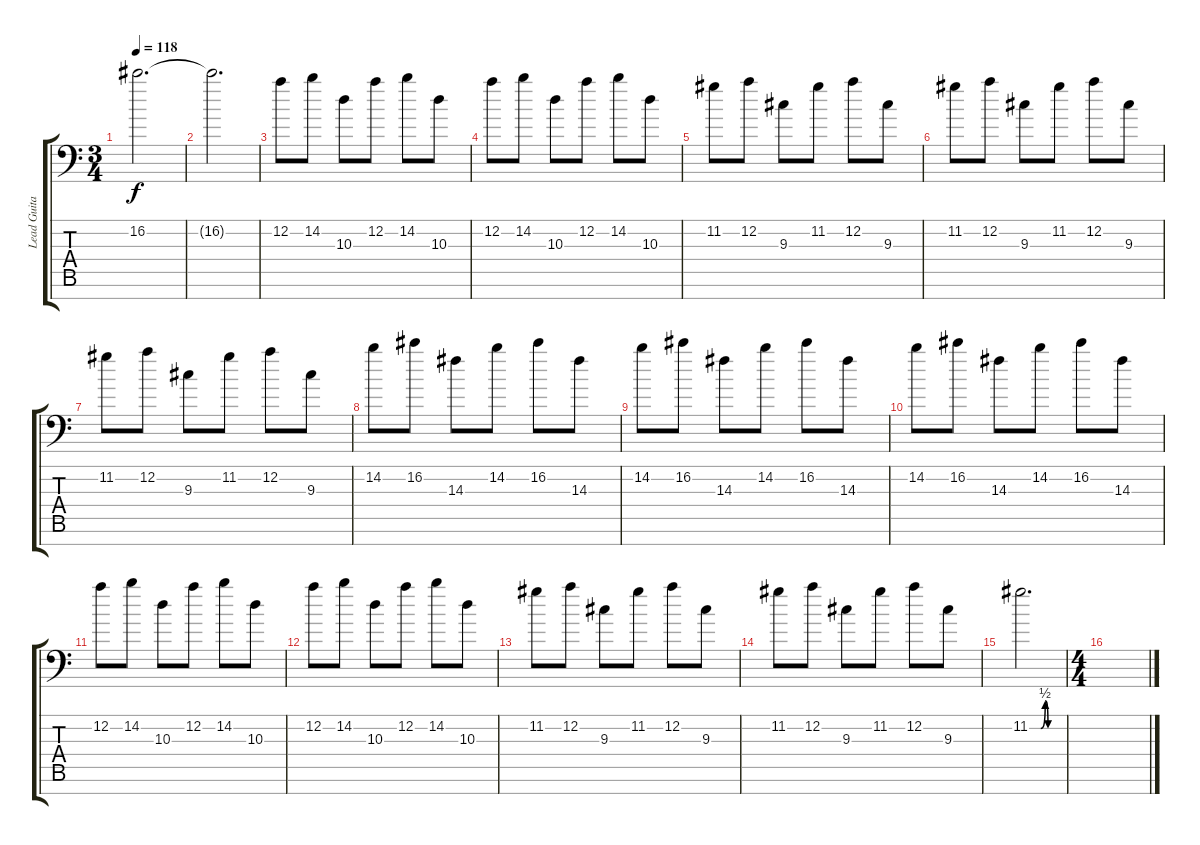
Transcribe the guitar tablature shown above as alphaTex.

\track ("Lead Guitar #1" "Lead Guita") {instrument overdrivenguitar}
\staff {score tabs}
\tuning (D4 A3 E3 D3 A2 E2 A1) {hide}
\ts (3 4)
\tempo 118
\clef f4
\ks c
16.2{t}.2{d dy f volume 3} |
16.2{t}.2{d} |
12.2.8{volume 13} 14.2.8 10.3.8 12.2.8 14.2.8 10.3.8 |
12.2.8 14.2.8 10.3.8 12.2.8 14.2.8 10.3.8 |
11.2.8 12.2.8 9.3.8 11.2.8 12.2.8 9.3.8 |
11.2.8 12.2.8 9.3.8 11.2.8 12.2.8 9.3.8 |
11.2.8 12.2.8 9.3.8 11.2.8 12.2.8 9.3.8 |
14.2.8 16.2.8 14.3.8 14.2.8 16.2.8 14.3.8 |
14.2.8 16.2.8 14.3.8 14.2.8 16.2.8 14.3.8 |
14.2.8 16.2.8 14.3.8 14.2.8 16.2.8 14.3.8 |
12.2.8 14.2.8 10.3.8 12.2.8 14.2.8 10.3.8 |
12.2.8 14.2.8 10.3.8 12.2.8 14.2.8 10.3.8 |
11.2.8 12.2.8 9.3.8 11.2.8 12.2.8 9.3.8 |
11.2.8 12.2.8 9.3.8 11.2.8 12.2.8 9.3.8 |
11.2{be (custom 0 0 20 0 28 2 33 0 40 0 60 0)}.2{d} |
\ts (4 4)
\section ("" "")
